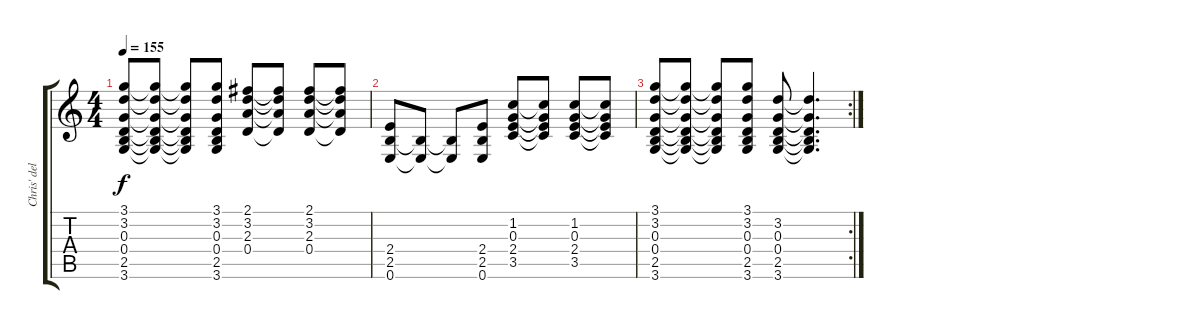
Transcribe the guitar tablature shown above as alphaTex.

\track ("Chris' delay" "Chris' del") {instrument overdrivenguitar}
\staff {score tabs}
\tuning (E4 B3 G3 D3 A2 E2) {hide}
\ts (4 4)
\tempo 155
\clef g2
\ks c
(3.1 3.2 0.3 0.4 2.5 3.6).8{dy f} (3.1{t} 3.2{t} 0.3{t} 0.4{t} 2.5{t} 3.6{t}).8 (3.1{t} 3.2{t} 0.3{t} 0.4{t} 2.5{t} 3.6{t}).8 (3.1 3.2 0.3 0.4 2.5 3.6).8 (2.1 3.2 2.3 0.4).8 (2.1{t} 3.2{t} 2.3{t} 0.4{t}).8 (2.1 3.2 2.3 0.4).8 (2.1{t} 3.2{t} 2.3{t} 0.4{t}).8 |
(2.4 2.5 0.6).8 (2.5{t} 0.6{t}).8 (2.5{t} 0.6{t}).8 (2.4 2.5 0.6).8 (1.2 0.3 2.4 3.5).8 (1.2{t} 0.3{t} 2.4{t} 3.5{t}).8 (1.2 0.3 2.4 3.5).8 (1.2{t} 0.3{t} 2.4{t} 3.5{t}).8 |
\rc 2
(3.1 3.2 0.3 0.4 2.5 3.6).8 (3.1{t} 3.2{t} 0.3{t} 0.4{t} 2.5{t} 3.6{t}).8 (3.1{t} 3.2{t} 0.3{t} 0.4{t} 2.5{t} 3.6{t}).8 (3.1 3.2 0.3 0.4 2.5 3.6).8 (3.2 0.3 0.4 2.5 3.6).8 (3.2{t} 0.3{t} 0.4{t} 2.5{t} 3.6{t}).4{d}
